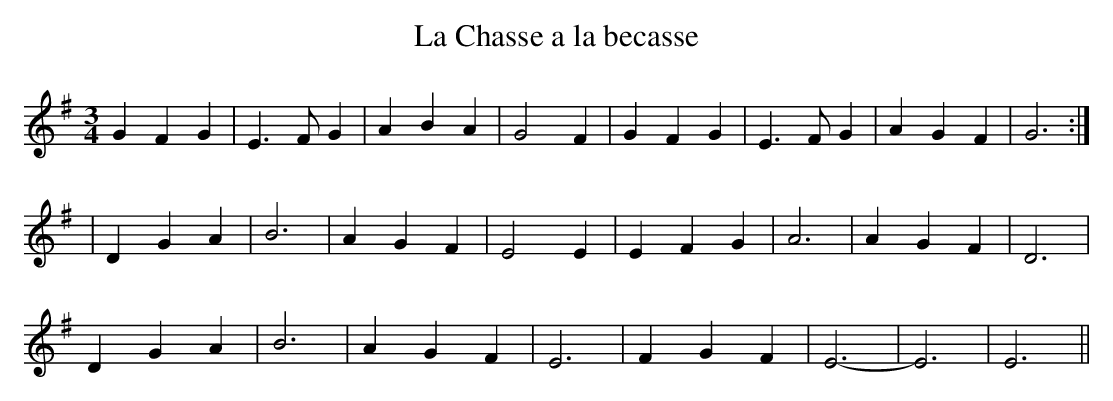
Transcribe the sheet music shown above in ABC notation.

X:1
T:La Chasse a la becasse
L:1/4
M:3/4
K:G major
GFG | E>FG | ABA | G2F | GFG | E>FG | AGF | G3 :|
| DGA | B3 | AGF | E2E | EFG | A3 | AGF | D3 |
  DGA | B3 | AGF | E3 | FGF | E3- | E3 |E3 ||
